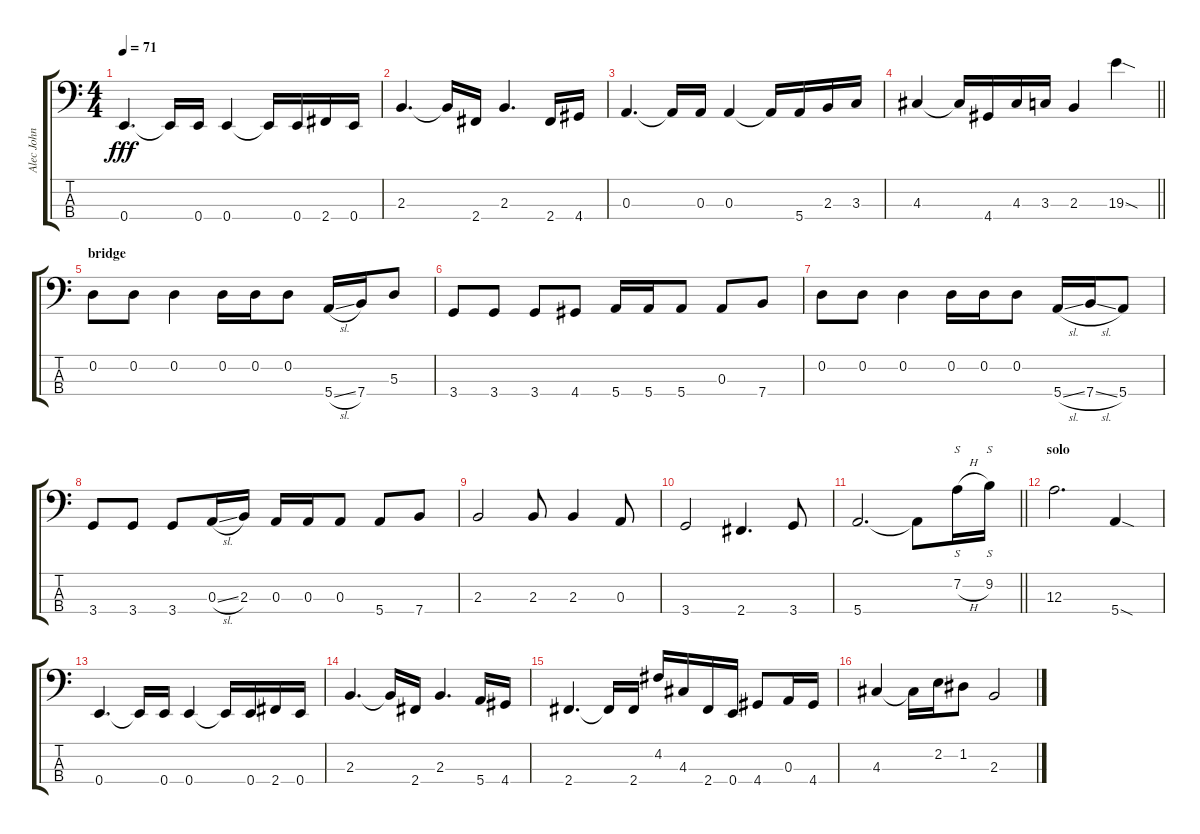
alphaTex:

\track ("Alec John Such" "Alec John ") {instrument electricbassfinger}
\staff {score tabs}
\tuning (G2 D2 A1 E1) {hide}
\ts (4 4)
\tempo 71
\clef f4
\ks c
0.4.4{d dy fff} 0.4{t}.16 0.4.16 0.4.4 0.4{t}.16 0.4.16 2.4.16 0.4.16 |
2.3.4{d} 2.3{t}.16 2.4.16 2.3.4{d} 2.4.16 4.4.16 |
0.3.4{d} 0.3{t}.16 0.3.16 0.3.4 0.3{t}.16 5.4.16 2.3.16 3.3.16 |
\barLineRight lightlight
4.3.4 4.3{t}.16 4.4.16 4.3.16 3.3.16 2.3.4 19.3{sod}.4 |
\section ("" "bridge")
0.2.8 0.2.8 0.2.4 0.2.16 0.2.16 0.2.8 5.4{sl}.16 7.4.16 5.3.8 |
3.4.8 3.4.8 3.4.8 4.4.8 5.4.16 5.4.16 5.4.8 0.3.8 7.4.8 |
0.2.8 0.2.8 0.2.4 0.2.16 0.2.16 0.2.8 5.4{sl}.16 7.4{sl}.16 5.4.8 |
3.4.8 3.4.8 3.4.8 0.3{sl}.16 2.3.16 0.3.16 0.3.16 0.3.8 5.4.8 7.4.8 |
2.3.2 2.3.8 2.3.4 0.3.8 |
3.4.2 2.4.4{d} 3.4.8 |
\barLineRight lightlight
5.4.2{d} 5.4{t}.8 7.2{h}.16{s} 9.2.16{s} |
\section ("" "solo")
12.3.2{d} 5.4{sod}.4 |
0.4.4{d} 0.4{t}.16 0.4.16 0.4.4 0.4{t}.16 0.4.16 2.4.16 0.4.16 |
2.3.4{d} 2.3{t}.16 2.4.16 2.3.4{d} 5.4.16 4.4.16 |
2.4.4{d} 2.4{t}.16 2.4.16 4.2.16 4.3.16 2.4.16 0.4.16 4.4.8 0.3.16 4.4.16 |
4.3.4 4.3{t}.16 2.2.16 1.2.8 2.3.2
